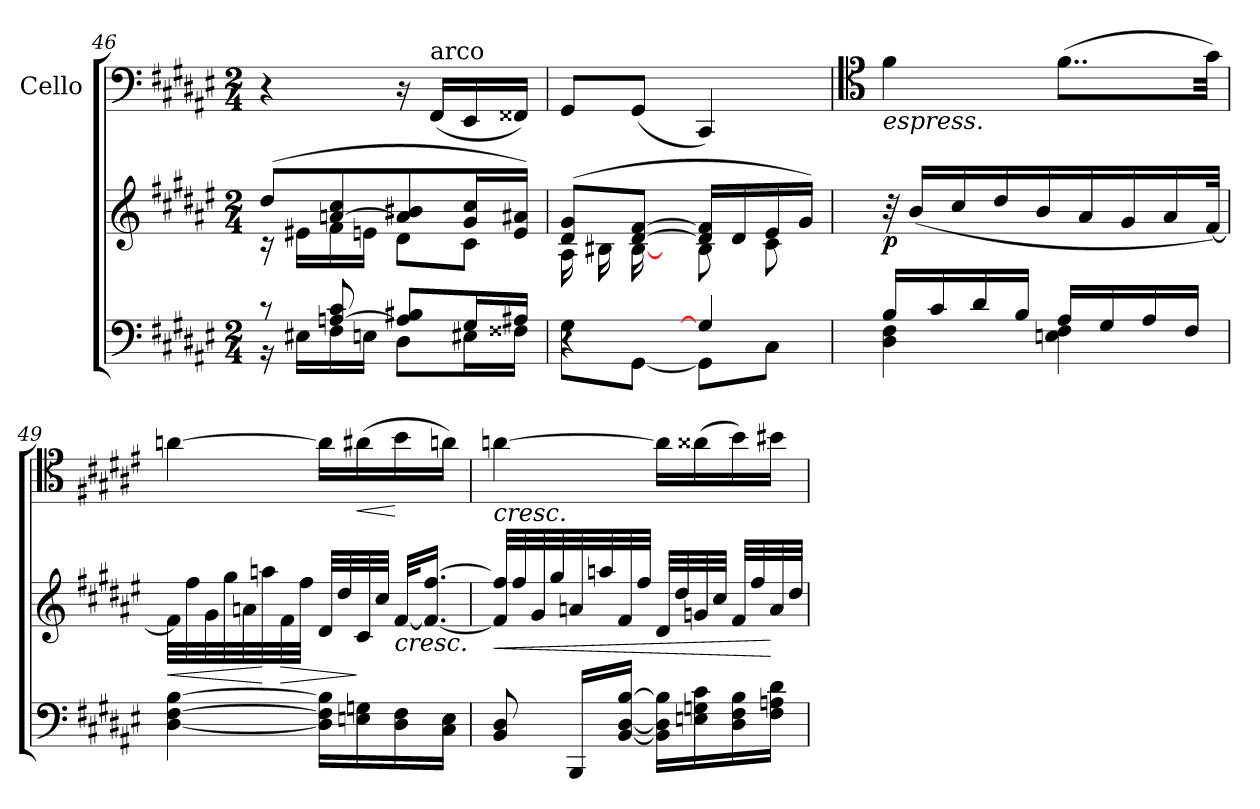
**kern	**kern	**dynam	**kern	**dynam
*part2	*part2	*part2	*part1	*part1
*staff3	*staff2	*staff2/3	*staff1	*staff1
*	*	*	*I"Cello	*
!!LO:PB:g=z
*clefF4	*clefG2	*	*clefF4	*
*k[f#c#g#d#a#e#]	*k[f#c#g#d#a#e#]	*	*k[f#c#g#d#a#e#]	*
*F#:	*F#:	*	*F#:	*
*M2/4	*M2/4	*	*M2/4	*
=46	=46	=46	=46	=46
*^	*^	*	*	*
8r	16r	(>8dd#/L	16rc	.	4r	.
.	16E#X\LL	.	16e#X\LL	.	.	.
[>8An/ 8c#/	16F#\	[>8an/ 8cc#/	16f#\	.	.	.
.	16En\JJ	.	16en\JJ	.	.	.
8A/] 8B#X/L	8D#\L	8a/] 8b#X/	8d#\L	.	16r	.
!	!	!	!	!	!LO:TX:a:t=arco	!
.	.	.	.	.	(<16FF#/LL	.
16G#/L	16E#X\L	16g#/ 16cc#/L	8c#\J	.	16EE#/	.
16A#X/JJ	16F##X\JJ	16e/ 16a#X/JJ)	.	.	16FF##X/JJ)	.
=47	=47	=47	=47	=47	=47	=47
*	*^	*	*	*	*	*
8.ryy	8G#\L	4r	(>8d#/ 8g#/L	16A#\LL	.	8GG#/L	.
.	.	.	.	16B#X\	.	.	.
.	[<8GG#\J	.	[>8d#/ [>8f#/J	[<16B#\	.	(<8GG#/J	.
[>16G#/JJ	.	.	.	16ryy	.	.	.
4ryy	8GG#\L]	4G#/	16d#/] 16f#/]LL	8B#\L	.	4CC#/)	.
.	.	.	16d#/	.	.	.	.
.	8C#\J	.	16e#/	8c#\J	.	.	.
.	.	.	16g#/JJ)	.	.	.	.
*v	*v	*v	*	*	*	*	*
*	*v	*v	*	*	*
=48	=48	=48	=48	=48
*	*	*	*clefC4	*
*^	*	*	*	*
!	!	!	!	!LO:TX:b:i:t=espress.	!
!	!	!	!LO:DY:b	!	!
16B/LL	4D#\ 4F#\	32r	p	4f#\	.
.	.	(>16b/LL	.	.	.
16c#/	.	.	.	.	.
.	.	16cc#/	.	.	.
16d#/	.	.	.	.	.
.	.	16dd#/	.	.	.
16B/JJ	.	.	.	.	.
.	.	16b/	.	.	.
16A#/LL	4En\ 4F#\	.	.	(>8..f#\L	.
.	.	16a#/	.	.	.
16G#/	.	.	.	.	.
.	.	16g#/	.	.	.
16A#/	.	.	.	.	.
.	.	16a#/	.	.	.
16F#/JJ	.	.	.	.	.
.	.	[32f#/JJk)	.	32g#\Jkk)	.
*v	*v	*	*	*	*
=49	=49	=49	=49	=49
!	!	!LO:HP:b	!	!
[4D#\ [4F#\ [4B\	32f#\LLL]	<	[4an\	.
.	32ff#\	.	.	.
.	32g#\	.	.	.
.	32gg#\	.	.	.
.	32an\	.	.	.
.	32aan\	[	.	.
!	!	!LO:HP:b	!	!
.	32f#\	>	.	.
.	32ff#\JJJ	.	.	.
16D#\] 16F#\] 16B\]LL	32d#/LLL	.	16a\LL]	.
.	32dd#/	.	.	.
!	!	!	!	!LO:HP:b
16En\ 16Gn\	32c#/	]	(>16a#X\	<
.	32cc#/JJJ	.	.	.
!	!LO:TX:b:i:t=cresc.	!	!	!
16D#\ 16F#\	[32f#/KLL	.	16b\	[
.	16.f#/_ [16.ff#/JJ	.	.	.
16C#\ 16E\JJ	.	.	16an\JJ)	.
!!LO:LB:g=z
=50	=50	=50	=50	=50
!	!	!	!LO:TX:b:i:t=cresc.	!
!	!	!LO:HP:b	!	!
8BB/ 8D#/	32f#/] 32ff#/]LLL	<	[4an\	.
.	32ff#/	.	.	.
.	32g#/	.	.	.
.	32gg#/	.	.	.
16BBB/LL	32an/	.	.	.
.	32aan/	.	.	.
[16BB/ [16D#/ [16B/JJ	32f#/	.	.	.
.	32ff#/JJJ	.	.	.
16BB\] 16D#\] 16B\]LL	32d#/LLL	.	16a\LL]	.
.	32dd#/	.	.	.
16En\ 16Gn\ 16c#\	32gn/	.	(>16a##X\	.
.	32cc#/JJJ	.	.	.
16D#\ 16F#\ 16B\	32f#/LLL	.	16b\)	.
.	32ff#/	.	.	.
16F#\ 16An\ 16d#\JJ	32a/	[	16b#X\JJ	.
.	32dd#/JJJ	.	.	.
=	=	=	=	=
*-	*-	*-	*-	*-
